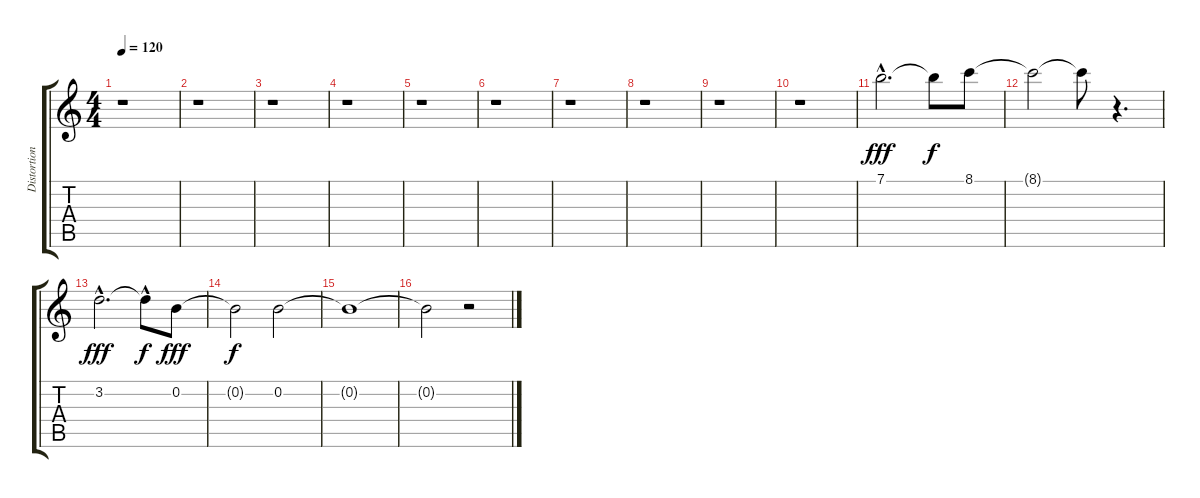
\track ("Distortion Guitar" "Distortion") {instrument distortionguitar}
\staff {score tabs}
\tuning (E4 B3 G3 D3 A2 E2) {hide}
\ts (4 4)
\tempo 120
\clef g2
\ks c
r.1{dy fff instrument distortionguitar} |
r.1 |
r.1 |
r.1 |
r.1 |
r.1 |
r.1 |
r.1 |
r.1 |
r.1 |
7.1{hac}.2{d} 7.1{t}.8{dy f} 8.1.8 |
8.1{t}.2 8.1{t}.8 r.4{d} |
3.2{hac}.2{d dy fff} 3.2{hac t}.8{dy f} 0.2.8{dy fff} |
0.2{t}.2{dy f} 0.2.2 |
0.2{t}.1 |
0.2{t}.2 r.2
